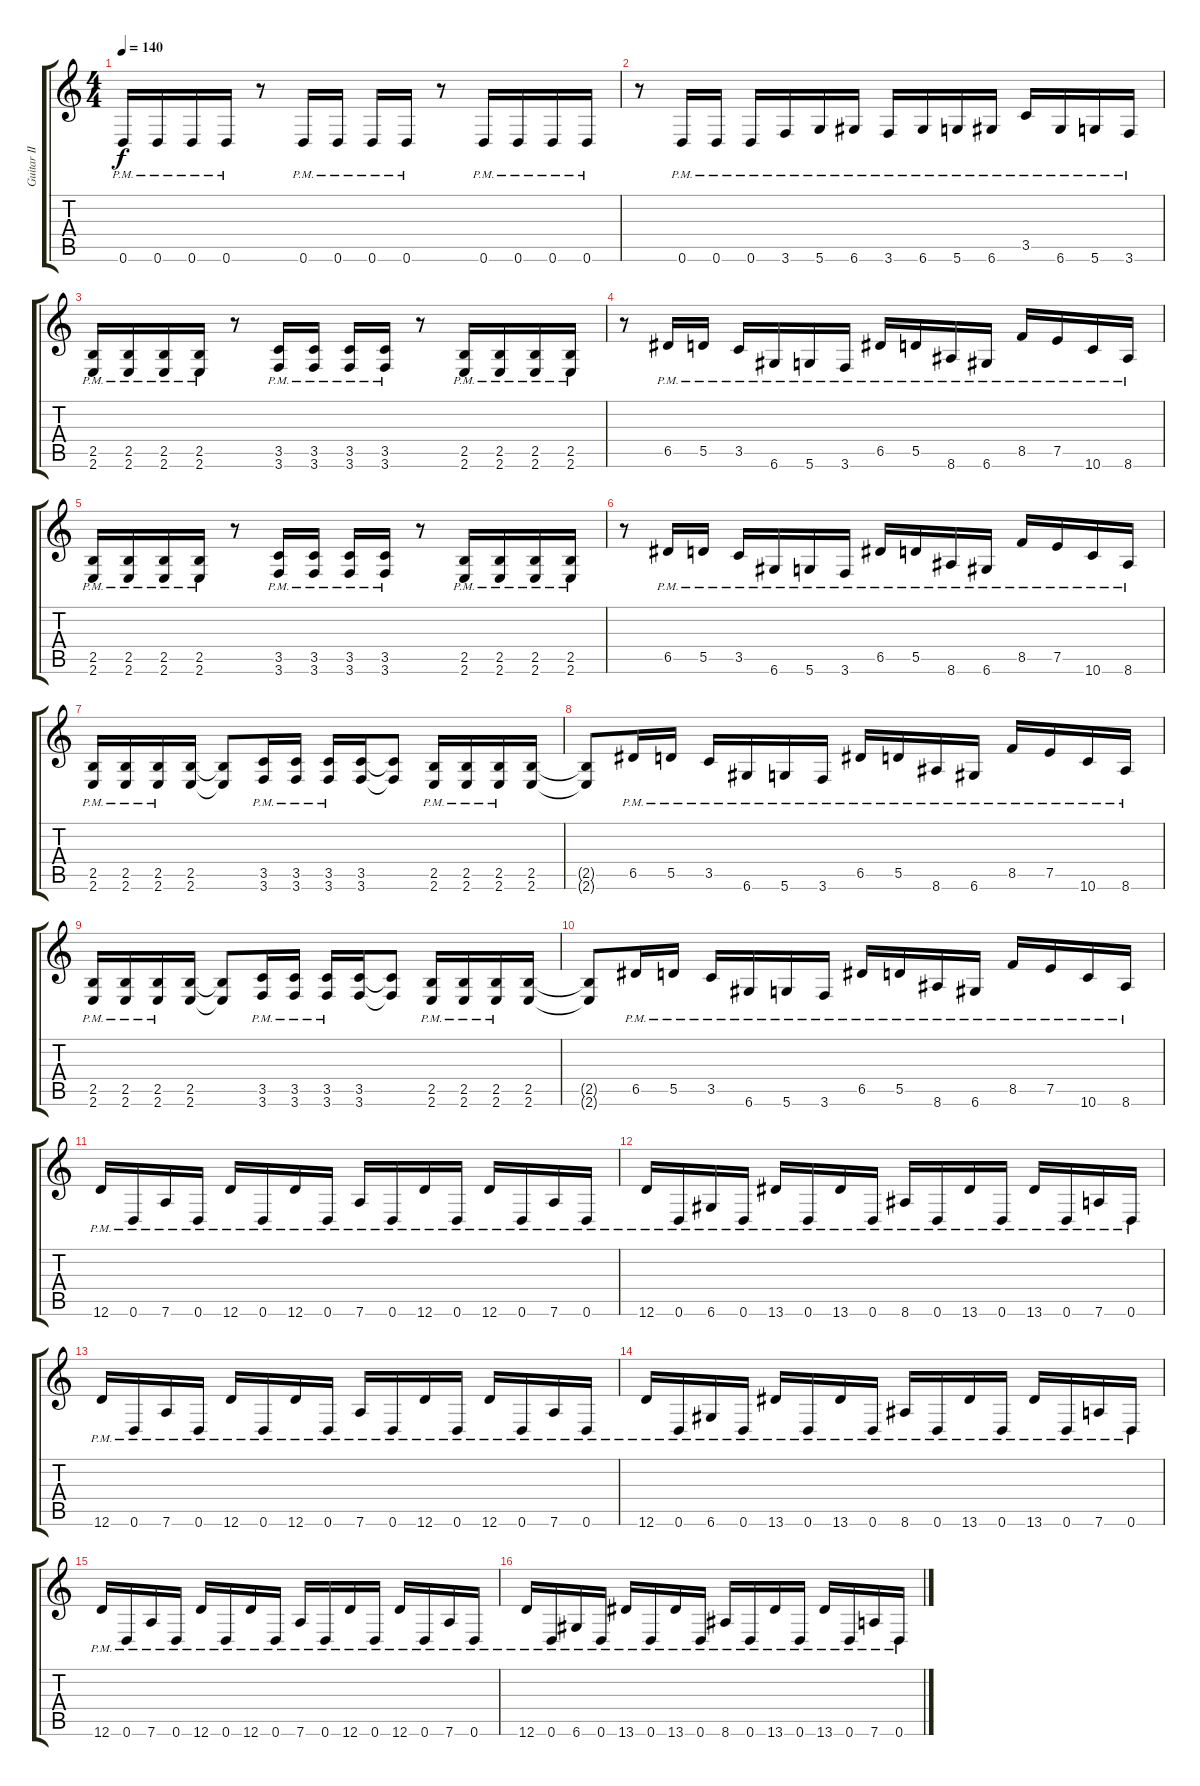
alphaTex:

\track ("Guitar II" "Guitar II") {instrument overdrivenguitar}
\staff {score tabs}
\tuning (D4 B3 G3 D3 A2 D2) {hide}
\ts (4 4)
\tempo 140
\clef g2
\ks c
0.6{pm}.16{dy f} 0.6{pm}.16 0.6{pm}.16 0.6{pm}.16 r.8 0.6{pm}.16 0.6{pm}.16 0.6{pm}.16 0.6{pm}.16 r.8 0.6{pm}.16 0.6{pm}.16 0.6{pm}.16 0.6{pm}.16 |
r.8 0.6{pm}.16 0.6{pm}.16 0.6{pm}.16 3.6{pm}.16 5.6{pm}.16 6.6{pm}.16 3.6{pm}.16 6.6{pm}.16 5.6{pm}.16 6.6{pm}.16 3.5{pm}.16 6.6{pm}.16 5.6{pm}.16 3.6{pm}.16 |
(2.5{pm} 2.6{pm}).16 (2.5{pm} 2.6{pm}).16 (2.5{pm} 2.6{pm}).16 (2.5{pm} 2.6{pm}).16 r.8 (3.5{pm} 3.6{pm}).16 (3.5{pm} 3.6{pm}).16 (3.5{pm} 3.6{pm}).16 (3.5{pm} 3.6{pm}).16 r.8 (2.5{pm} 2.6{pm}).16 (2.5{pm} 2.6{pm}).16 (2.5{pm} 2.6{pm}).16 (2.5{pm} 2.6{pm}).16 |
r.8 6.5{pm}.16 5.5{pm}.16 3.5{pm}.16 6.6{pm}.16 5.6{pm}.16 3.6{pm}.16 6.5{pm}.16 5.5{pm}.16 8.6{pm}.16 6.6{pm}.16 8.5{pm}.16 7.5{pm}.16 10.6{pm}.16 8.6{pm}.16 |
(2.5{pm} 2.6{pm}).16 (2.5{pm} 2.6{pm}).16 (2.5{pm} 2.6{pm}).16 (2.5{pm} 2.6{pm}).16 r.8 (3.5{pm} 3.6{pm}).16 (3.5{pm} 3.6{pm}).16 (3.5{pm} 3.6{pm}).16 (3.5{pm} 3.6{pm}).16 r.8 (2.5{pm} 2.6{pm}).16 (2.5{pm} 2.6{pm}).16 (2.5{pm} 2.6{pm}).16 (2.5{pm} 2.6{pm}).16 |
r.8 6.5{pm}.16 5.5{pm}.16 3.5{pm}.16 6.6{pm}.16 5.6{pm}.16 3.6{pm}.16 6.5{pm}.16 5.5{pm}.16 8.6{pm}.16 6.6{pm}.16 8.5{pm}.16 7.5{pm}.16 10.6{pm}.16 8.6{pm}.16 |
(2.5{pm} 2.6{pm}).16 (2.5{pm} 2.6{pm}).16 (2.5{pm} 2.6{pm}).16 (2.5 2.6).16 (2.5{t} 2.6{t}).8 (3.5{pm} 3.6{pm}).16 (3.5{pm} 3.6{pm}).16 (3.5{pm} 3.6{pm}).16 (3.5 3.6).16 (3.5{t} 3.6{t}).8 (2.5{pm} 2.6{pm}).16 (2.5{pm} 2.6{pm}).16 (2.5{pm} 2.6{pm}).16 (2.5 2.6).16 |
(2.5{t} 2.6{t}).8 6.5{pm}.16 5.5{pm}.16 3.5{pm}.16 6.6{pm}.16 5.6{pm}.16 3.6{pm}.16 6.5{pm}.16 5.5{pm}.16 8.6{pm}.16 6.6{pm}.16 8.5{pm}.16 7.5{pm}.16 10.6{pm}.16 8.6{pm}.16 |
(2.5{pm} 2.6{pm}).16 (2.5{pm} 2.6{pm}).16 (2.5{pm} 2.6{pm}).16 (2.5 2.6).16 (2.5{t} 2.6{t}).8 (3.5{pm} 3.6{pm}).16 (3.5{pm} 3.6{pm}).16 (3.5{pm} 3.6{pm}).16 (3.5 3.6).16 (3.5{t} 3.6{t}).8 (2.5{pm} 2.6{pm}).16 (2.5{pm} 2.6{pm}).16 (2.5{pm} 2.6{pm}).16 (2.5 2.6).16 |
(2.5{t} 2.6{t}).8 6.5{pm}.16 5.5{pm}.16 3.5{pm}.16 6.6{pm}.16 5.6{pm}.16 3.6{pm}.16 6.5{pm}.16 5.5{pm}.16 8.6{pm}.16 6.6{pm}.16 8.5{pm}.16 7.5{pm}.16 10.6{pm}.16 8.6{pm}.16 |
12.6{pm}.16 0.6{pm}.16 7.6{pm}.16 0.6{pm}.16 12.6{pm}.16 0.6{pm}.16 12.6{pm}.16 0.6{pm}.16 7.6{pm}.16 0.6{pm}.16 12.6{pm}.16 0.6{pm}.16 12.6{pm}.16 0.6{pm}.16 7.6{pm}.16 0.6{pm}.16 |
12.6{pm}.16 0.6{pm}.16 6.6{pm}.16 0.6{pm}.16 13.6{pm}.16 0.6{pm}.16 13.6{pm}.16 0.6{pm}.16 8.6{pm}.16 0.6{pm}.16 13.6{pm}.16 0.6{pm}.16 13.6{pm}.16 0.6{pm}.16 7.6{pm}.16 0.6{pm}.16 |
12.6{pm}.16 0.6{pm}.16 7.6{pm}.16 0.6{pm}.16 12.6{pm}.16 0.6{pm}.16 12.6{pm}.16 0.6{pm}.16 7.6{pm}.16 0.6{pm}.16 12.6{pm}.16 0.6{pm}.16 12.6{pm}.16 0.6{pm}.16 7.6{pm}.16 0.6{pm}.16 |
12.6{pm}.16 0.6{pm}.16 6.6{pm}.16 0.6{pm}.16 13.6{pm}.16 0.6{pm}.16 13.6{pm}.16 0.6{pm}.16 8.6{pm}.16 0.6{pm}.16 13.6{pm}.16 0.6{pm}.16 13.6{pm}.16 0.6{pm}.16 7.6{pm}.16 0.6{pm}.16 |
12.6{pm}.16 0.6{pm}.16 7.6{pm}.16 0.6{pm}.16 12.6{pm}.16 0.6{pm}.16 12.6{pm}.16 0.6{pm}.16 7.6{pm}.16 0.6{pm}.16 12.6{pm}.16 0.6{pm}.16 12.6{pm}.16 0.6{pm}.16 7.6{pm}.16 0.6{pm}.16 |
12.6{pm}.16 0.6{pm}.16 6.6{pm}.16 0.6{pm}.16 13.6{pm}.16 0.6{pm}.16 13.6{pm}.16 0.6{pm}.16 8.6{pm}.16 0.6{pm}.16 13.6{pm}.16 0.6{pm}.16 13.6{pm}.16 0.6{pm}.16 7.6{pm}.16 0.6{pm}.16
